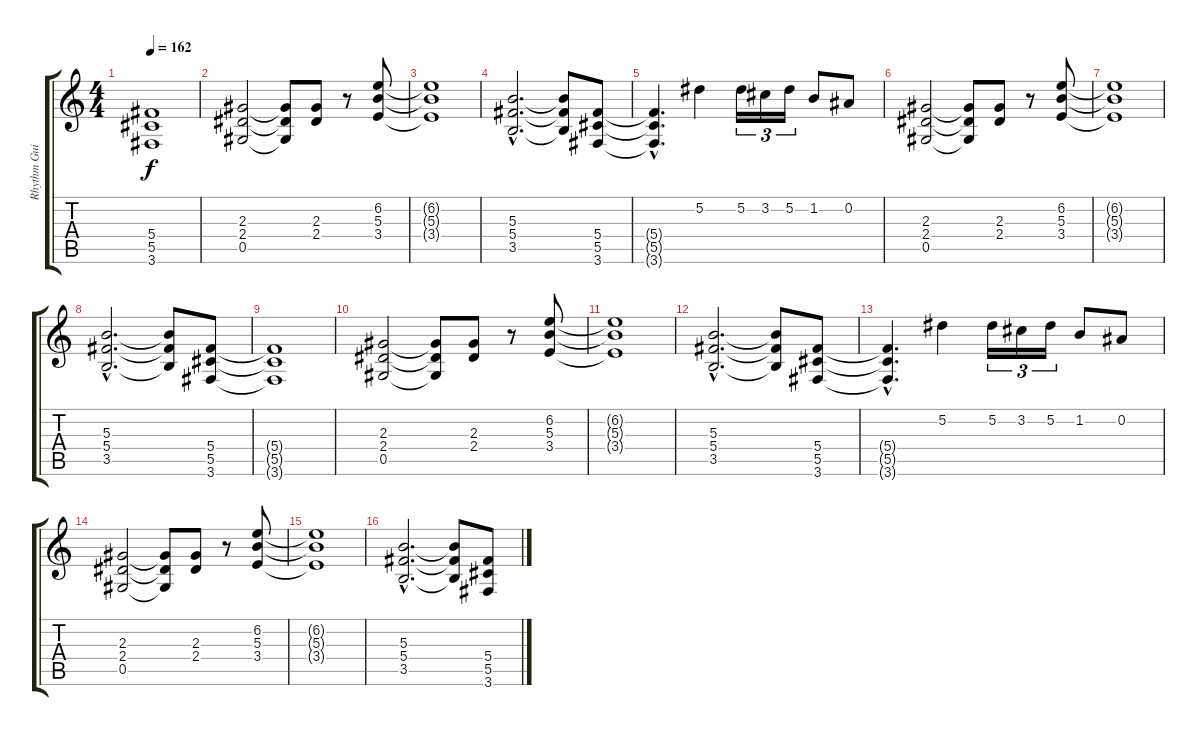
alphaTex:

\track ("Rhythm Guitar 2" "Rhythm Gui") {instrument distortionguitar}
\staff {score tabs}
\tuning (Eb4 Bb3 Gb3 Db3 Ab2 Eb2) {hide}
\ts (4 4)
\tempo 162
\clef g2
\ks c
(5.4{t} 5.5{t} 3.6{t}).1{dy f} |
(2.3 2.4 0.5).2 (2.3{t} 2.4{t} 0.5{t}).8 (2.3 2.4).8 r.8 (6.2 5.3 3.4).8 |
(6.2{t} 5.3{t} 3.4{t}).1 |
(5.3{hac} 5.4{hac} 3.5{hac}).2{d} (5.3{t} 5.4{t} 3.5{t}).8 (5.4 5.5 3.6).8 |
(5.4{hac t} 5.5{hac t} 3.6{hac t}).4{d} 5.2.4 5.2.16{tu (3 2)} 3.2.16{tu (3 2)} 5.2.16{tu (3 2)} 1.2.8 0.2.8 |
(2.3 2.4 0.5).2 (2.3{t} 2.4{t} 0.5{t}).8 (2.3 2.4).8 r.8 (6.2 5.3 3.4).8 |
(6.2{t} 5.3{t} 3.4{t}).1 |
(5.3{hac} 5.4{hac} 3.5{hac}).2{d} (5.3{t} 5.4{t} 3.5{t}).8 (5.4 5.5 3.6).8 |
(5.4{t} 5.5{t} 3.6{t}).1 |
(2.3 2.4 0.5).2 (2.3{t} 2.4{t} 0.5{t}).8 (2.3 2.4).8 r.8 (6.2 5.3 3.4).8 |
(6.2{t} 5.3{t} 3.4{t}).1 |
(5.3{hac} 5.4{hac} 3.5{hac}).2{d} (5.3{t} 5.4{t} 3.5{t}).8 (5.4 5.5 3.6).8 |
(5.4{hac t} 5.5{hac t} 3.6{hac t}).4{d} 5.2.4 5.2.16{tu (3 2)} 3.2.16{tu (3 2)} 5.2.16{tu (3 2)} 1.2.8 0.2.8 |
(2.3 2.4 0.5).2 (2.3{t} 2.4{t} 0.5{t}).8 (2.3 2.4).8 r.8 (6.2 5.3 3.4).8 |
(6.2{t} 5.3{t} 3.4{t}).1 |
(5.3{hac} 5.4{hac} 3.5{hac}).2{d} (5.3{t} 5.4{t} 3.5{t}).8 (5.4 5.5 3.6).8
